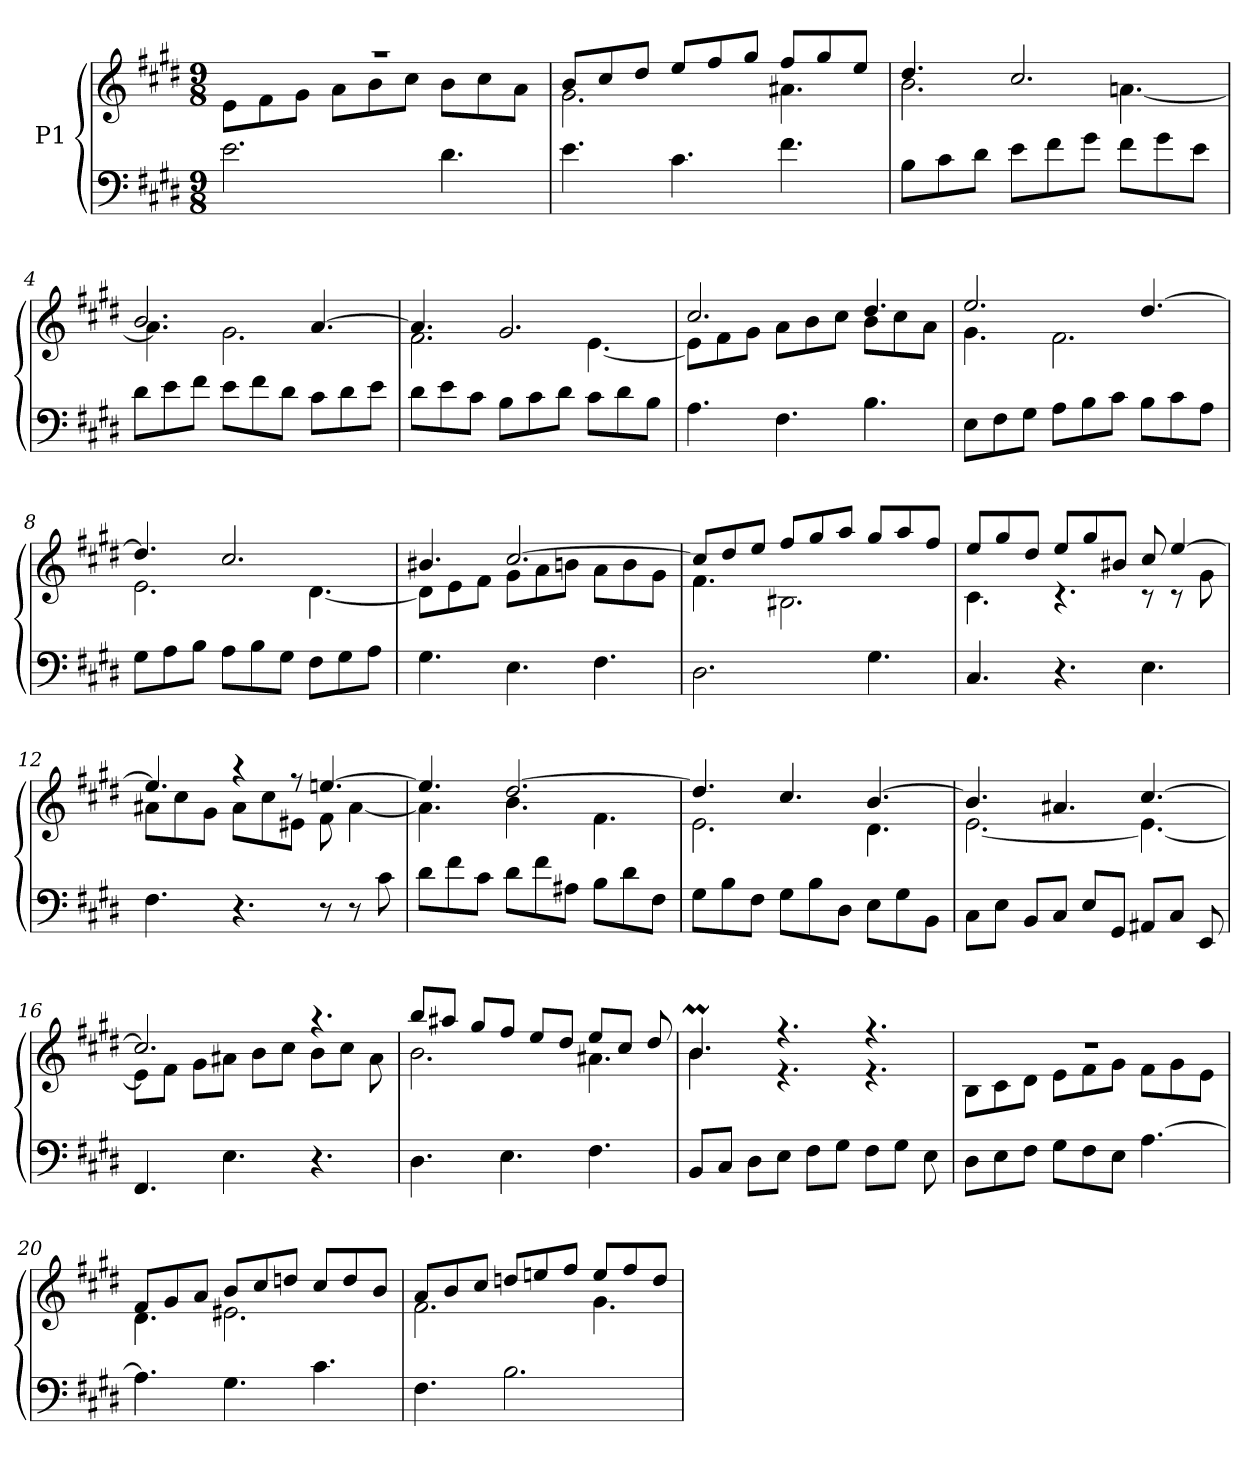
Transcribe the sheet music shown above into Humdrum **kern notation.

**kern	**kern
*part1	*part1
*staff2	*staff1
*I"P1	*
!!LO:PB:g=z
*clefF4	*clefG2
*k[f#c#g#d#]	*k[f#c#g#d#]
*E:	*E:
*M9/8	*M9/8
=1	=1
!	!LO:TX:a:B:cj:t=Sinfonia 6.
!	!LO:TX:a:rj:t=Johann Sebastian Bach
!	!LO:TX:t=BWV 792
!	!LO:N:vis=1
*	*^
2.ei\	8%9r	8ei\L
.	.	8f#i\
.	.	8g#i\J
.	.	8ai\L
.	.	8bi\
.	.	8cc#i\J
4.d#i\	.	8bi\L
.	.	8cc#i\
.	.	8ai\J
=2	=2	=2
4.ei\	8bi/L	2.g#i\
.	8cc#i/	.
.	8dd#i/J	.
4.c#i\	8eei/L	.
.	8ff#i/	.
.	8gg#i/J	.
4.f#i\	8ff#i/L	4.a#Xi\
.	8gg#i/	.
.	8eei/J	.
=3	=3	=3
8Bi\L	4.dd#i/	2.bi\
8c#i\	.	.
8d#i\J	.	.
8ei\L	2.cc#i/	.
8f#i\	.	.
8g#i\J	.	.
8f#i\L	.	[4.ani\
8g#i\	.	.
8ei\J	.	.
!!LO:LB:g=z	!!
=4	=4	=4
8d#i\L	2.bi/	4.ai\]
8ei\	.	.
8f#i\J	.	.
8ei\L	.	2.g#i\
8f#i\	.	.
8d#i\J	.	.
8c#i\L	[4.ai/	.
8d#i\	.	.
8ei\J	.	.
=5	=5	=5
8d#i\L	4.ai/]	2.f#i\
8ei\	.	.
8c#i\J	.	.
8Bi\L	2.g#i/	.
8c#i\	.	.
8d#i\J	.	.
8c#i\L	.	[4.ei\
8d#i\	.	.
8Bi\J	.	.
=6	=6	=6
4.Ai\	2.cc#i/	8ei\L]
.	.	8f#i\
.	.	8g#i\J
4.F#i\	.	8ai\L
.	.	8bi\
.	.	8cc#i\J
4.Bi\	4.dd#i/	8bi\L
.	.	8cc#i\
.	.	8ai\J
=7	=7	=7
8Ei\L	2.eei/	4.g#i\
8F#i\	.	.
8G#i\J	.	.
8Ai\L	.	2.f#i\
8Bi\	.	.
8c#i\J	.	.
8Bi\L	[4.dd#i/	.
8c#i\	.	.
8Ai\J	.	.
!!LO:LB:g=z	!!
=8	=8	=8
8G#i\L	4.dd#i/]	2.ei\
8Ai\	.	.
8Bi\J	.	.
8Ai\L	2.cc#i/	.
8Bi\	.	.
8G#i\J	.	.
8F#i\L	.	[4.d#i\
8G#i\	.	.
8Ai\J	.	.
=9	=9	=9
4.G#i\	4.b#Xi/	8d#i\L]
.	.	8ei\
.	.	8f#i\J
4.Ei\	[2.cc#i/	8g#i\L
.	.	8ai\
.	.	8bni\J
4.F#i\	.	8ai\L
.	.	8bi\
.	.	8g#i\J
=10	=10	=10
2.D#i\	8cc#i/L]	4.f#i\
.	8dd#i/	.
.	8eei/J	.
.	8ff#i/L	2.B#Xi\
.	8gg#i/	.
.	8aai/J	.
4.G#i\	8gg#i/L	.
.	8aai/	.
.	8ff#i/J	.
!!LO:LB:g=z	!!
=11	=11	=11
4.C#i/	8eei/L	4.c#i\
.	8gg#i/	.
.	8dd#i/J	.
4.r	8eei/L	4.r
.	8gg#i/	.
.	8b#Xi/J	.
4.Ei\	8cc#i/	8r
.	[4eei/	8r
.	.	8g#i\
=12	=12	=12
4.F#i\	4.eei/]	8a#Xi\L
.	.	8cc#i\
.	.	8g#i\J
4.r	4r	8a#i\L
.	.	8cc#i\
.	8r	8e#Xi\J
8r	[4.eeni/	8f#i\
8r	.	[4a#i\
8c#i\	.	.
=13	=13	=13
8d#i\L	4.eei/]	4.a#i\]
8f#i\	.	.
8c#i\J	.	.
8d#i\L	[2.dd#i/	4.bi\
8f#i\	.	.
8A#Xi\J	.	.
8Bi\L	.	4.f#i\
8d#i\	.	.
8F#i\J	.	.
=14	=14	=14
8G#i\L	4.dd#i/]	2.ei\
8Bi\	.	.
8F#i\J	.	.
8G#i\L	4.cc#i/	.
8Bi\	.	.
8D#i\J	.	.
8Ei\L	[4.bi/	4.d#i\
8G#i\	.	.
8BBi\J	.	.
!!LO:LB:g=z	!!
=15	=15	=15
8C#i\L	4.bi/]	[2.ei\
8Ei\J	.	.
8BBi/L	.	.
8C#i/J	4.a#Xi/	.
8Ei/L	.	.
8GG#i/J	.	.
8AA#Xi/L	[4.cc#i/	4.ei\_
8C#i/J	.	.
8EEi/	.	.
=16	=16	=16
4.FF#i/	2.cc#i/]	8ei\L]
.	.	8f#i\J
.	.	8g#i\L
4.Ei\	.	8a#Xi\J
.	.	8bi\L
.	.	8cc#i\J
4.r	4.r	8bi\L
.	.	8cc#i\J
.	.	8a#i\
=17	=17	=17
4.D#i\	8bbi/L	2.bi\
.	8aa#Xi/J	.
.	8gg#i/L	.
4.Ei\	8ff#i/J	.
.	8eei/L	.
.	8dd#i/J	.
4.F#i\	8eei/L	4.a#Xi\
.	8cc#i/J	.
.	8dd#i/	.
=18	=18	=18
8BBi/L	4.bMi/	4.bi\
8C#i/J	.	.
8D#i\L	.	.
8Ei\J	4.r	4.r
8F#i\L	.	.
8G#i\J	.	.
8F#i\L	4.r	4.r
8G#i\J	.	.
8Ei\	.	.
!!LO:PB:g=z	!!
=19	=19	=19
!	!LO:N:vis=1	!
8D#i\L	8%9r	8Bi\L
8Ei\	.	8c#i\
8F#i\J	.	8d#i\J
8G#i\L	.	8ei\L
8F#i\	.	8f#i\
8Ei\J	.	8g#i\J
[4.Ai\	.	8f#i\L
.	.	8g#i\
.	.	8ei\J
=20	=20	=20
4.Ai\]	8f#i/L	4.d#i\
.	8g#i/	.
.	8ai/J	.
4.G#i\	8bi/L	2.e#Xi\
.	8cc#i/	.
.	8ddni/J	.
4.c#i\	8cc#i/L	.
.	8ddi/	.
.	8bi/J	.
=21	=21	=21
4.F#i\	8ai/L	2.f#i\
.	8bi/	.
.	8cc#i/J	.
2.Bi\	8ddni/L	.
.	8eeni/	.
.	8ff#i/J	.
.	8eei/L	4.g#i\
.	8ff#i/	.
.	8ddi/J	.
*	*v	*v
=	=
*-	*-
